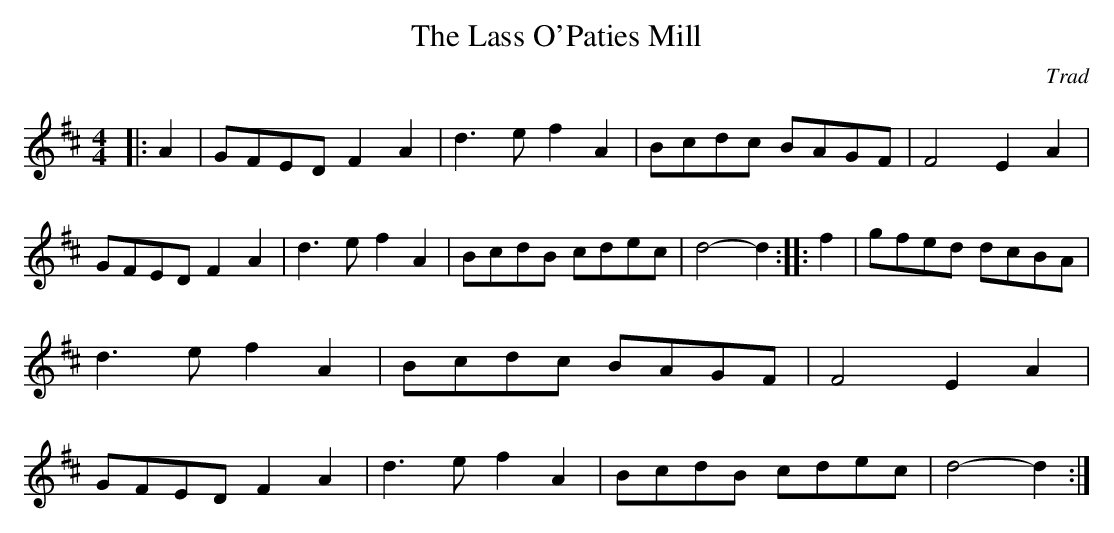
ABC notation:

X:1
T:Lass O'Paties Mill, The
C:Trad
M:4/4
E:12
L:1/8
K:D
|:A2|GFED F2 A2|d3 e f2 A2|Bcdc BAGF|F4 E2 A2|\
GFED F2 A2|d3 e f2 A2|BcdB  cdec|d4-d2::\
f2|gfed dcBA|d3 e f2 A2|Bcdc BAGF|F4 E2 A2|\
GFED F2 A2|d3 e f2 A2|BcdB  cdec|d4-d2:|**
